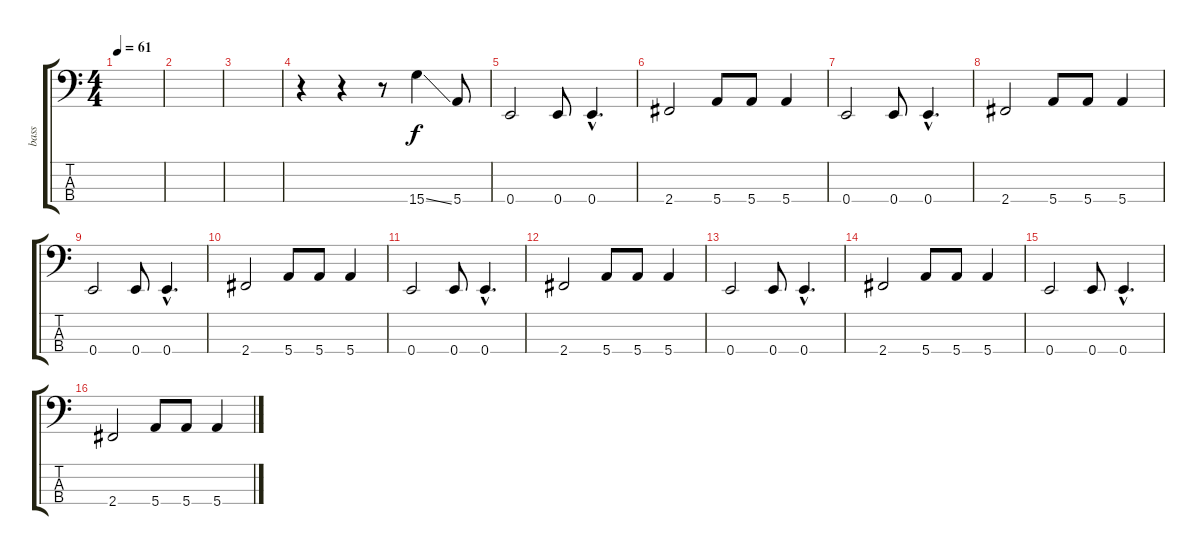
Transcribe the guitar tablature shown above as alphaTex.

\track ("bass" "bass") {instrument acousticbass}
\staff {score tabs}
\tuning (G2 D2 A1 E1) {hide}
\ts (4 4)
\tempo 61
\clef f4
\ks c
|
|
|
r.4 r.4 r.8 15.4{ss}.4 5.4.8 |
0.4.2 0.4.8 0.4{hac}.4{d} |
2.4.2 5.4.8 5.4.8 5.4.4 |
0.4.2 0.4.8 0.4{hac}.4{d} |
2.4.2 5.4.8 5.4.8 5.4.4 |
0.4.2 0.4.8 0.4{hac}.4{d} |
2.4.2 5.4.8 5.4.8 5.4.4 |
0.4.2 0.4.8 0.4{hac}.4{d} |
2.4.2 5.4.8 5.4.8 5.4.4 |
0.4.2 0.4.8 0.4{hac}.4{d} |
2.4.2 5.4.8 5.4.8 5.4.4 |
0.4.2 0.4.8 0.4{hac}.4{d} |
2.4.2 5.4.8 5.4.8 5.4.4
